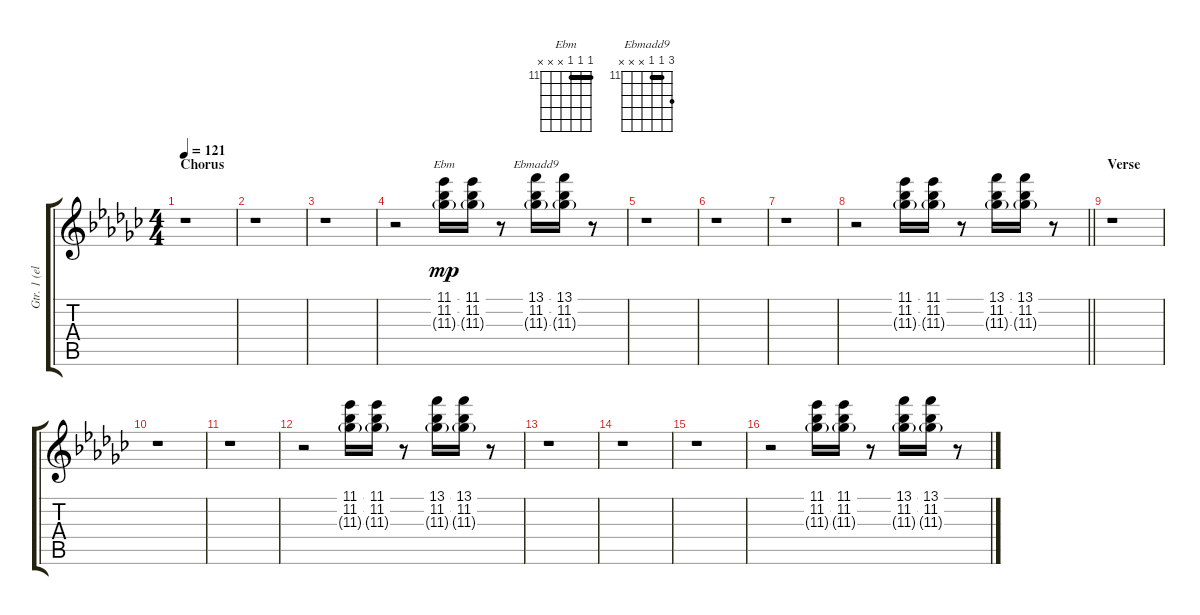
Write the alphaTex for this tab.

\track ("Gtr. 1 (elec.)" "Gtr. 1 (el") {instrument electricguitarjazz}
\staff {score tabs}
\tuning (E4 B3 G3 D3 A2 E2) {hide}
\chord ("Ebm" 11 11 11 x x x) {firstfret 11 barre 11}
\chord ("Ebmadd9" 13 11 11 x x x) {firstfret 11 barre 11}
\ts (4 4)
\section ("" "Chorus")
\tempo 121
\clef g2
\ks ebminor
r.1{dy mp} |
r.1 |
r.1 |
r.2 (11.1 11.2 11.3{g}).16{ch "Ebm"} (11.1 11.2 11.3{g}).16 r.8 (13.1 11.2 11.3{g}).16{ch "Ebmadd9"} (13.1 11.2 11.3{g}).16 r.8 |
r.1 |
r.1 |
r.1 |
\barLineRight lightlight
r.2 (11.1 11.2 11.3{g}).16 (11.1 11.2 11.3{g}).16 r.8 (13.1 11.2 11.3{g}).16 (13.1 11.2 11.3{g}).16 r.8 |
\section ("" "Verse")
r.1 |
r.1 |
r.1 |
r.2 (11.1 11.2 11.3{g}).16 (11.1 11.2 11.3{g}).16 r.8 (13.1 11.2 11.3{g}).16 (13.1 11.2 11.3{g}).16 r.8 |
r.1 |
r.1 |
r.1 |
r.2 (11.1 11.2 11.3{g}).16 (11.1 11.2 11.3{g}).16 r.8 (13.1 11.2 11.3{g}).16 (13.1 11.2 11.3{g}).16 r.8
